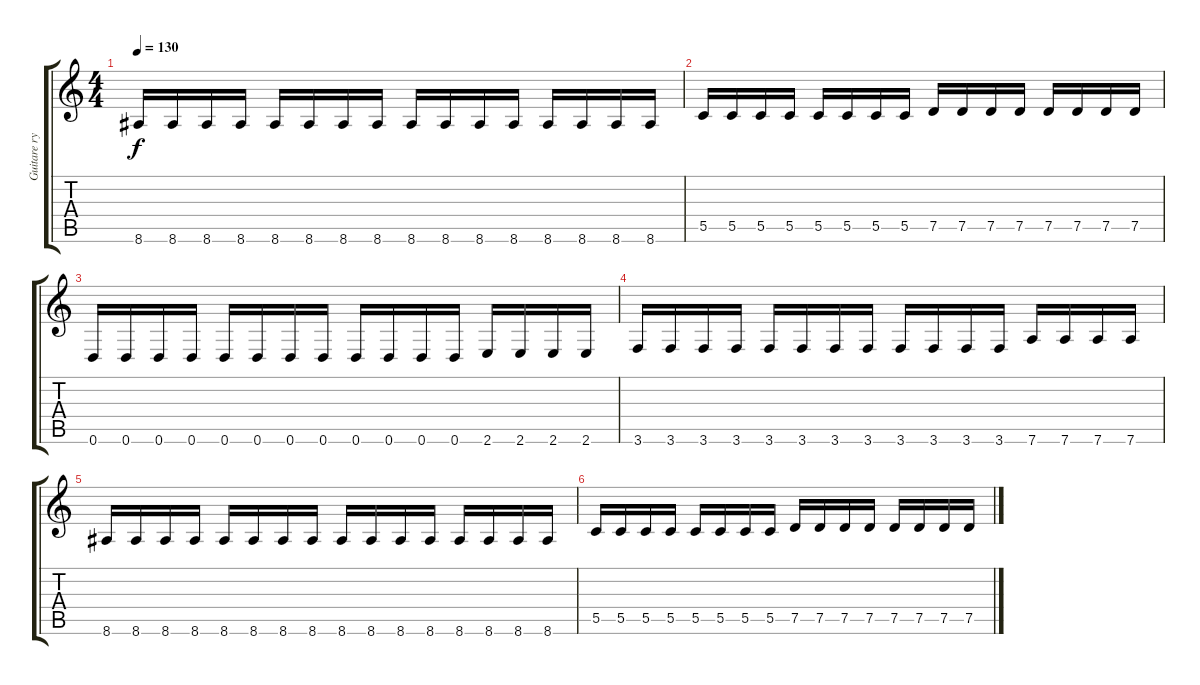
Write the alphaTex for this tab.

\track ("Guitare rythmique" "Guitare ry") {instrument distortionguitar}
\staff {score tabs}
\tuning (D4 A3 F3 C3 G2 D2) {hide}
\ts (4 4)
\tempo 130
\clef g2
\ks c
8.6.16{dy f} 8.6.16 8.6.16 8.6.16 8.6.16 8.6.16 8.6.16 8.6.16 8.6.16 8.6.16 8.6.16 8.6.16 8.6.16 8.6.16 8.6.16 8.6.16 |
5.5.16 5.5.16 5.5.16 5.5.16 5.5.16 5.5.16 5.5.16 5.5.16 7.5.16 7.5.16 7.5.16 7.5.16 7.5.16 7.5.16 7.5.16 7.5.16 |
0.6.16 0.6.16 0.6.16 0.6.16 0.6.16 0.6.16 0.6.16 0.6.16 0.6.16 0.6.16 0.6.16 0.6.16 2.6.16 2.6.16 2.6.16 2.6.16 |
3.6.16 3.6.16 3.6.16 3.6.16 3.6.16 3.6.16 3.6.16 3.6.16 3.6.16 3.6.16 3.6.16 3.6.16 7.6.16 7.6.16 7.6.16 7.6.16 |
8.6.16 8.6.16 8.6.16 8.6.16 8.6.16 8.6.16 8.6.16 8.6.16 8.6.16 8.6.16 8.6.16 8.6.16 8.6.16 8.6.16 8.6.16 8.6.16 |
5.5.16 5.5.16 5.5.16 5.5.16 5.5.16 5.5.16 5.5.16 5.5.16 7.5.16 7.5.16 7.5.16 7.5.16 7.5.16 7.5.16 7.5.16 7.5.16
